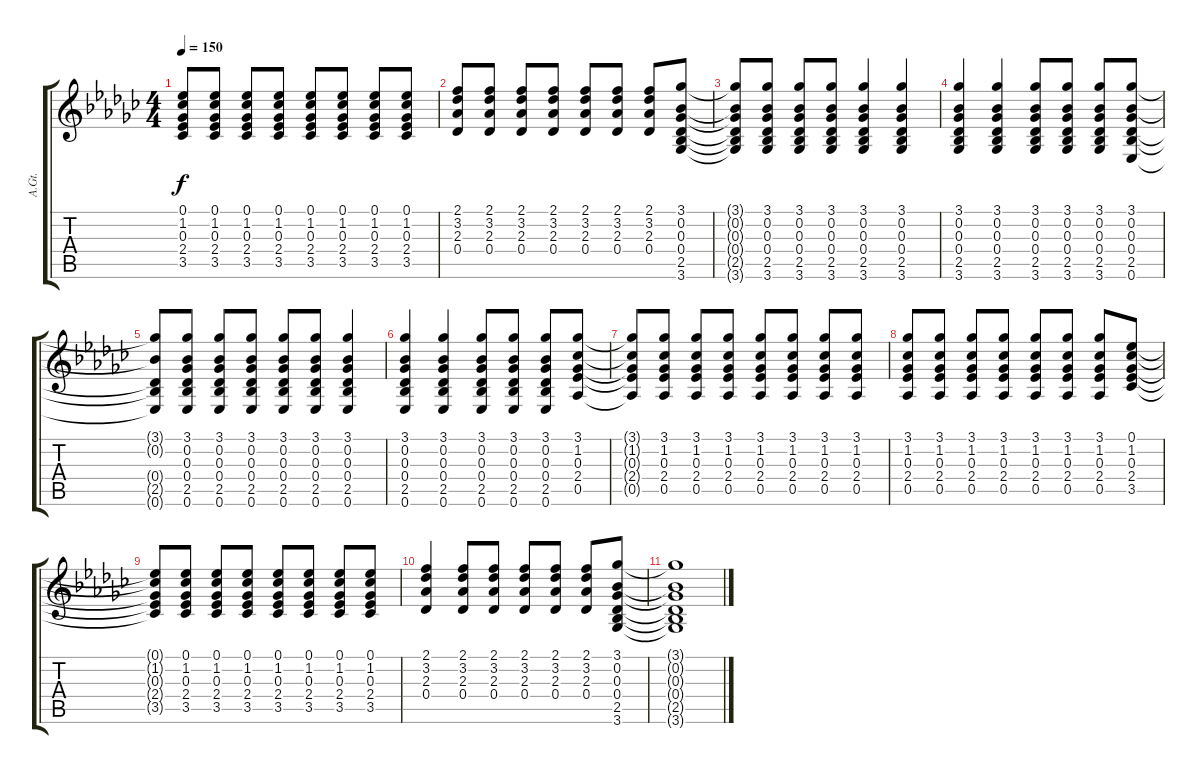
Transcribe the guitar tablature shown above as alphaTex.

\track ("A.Gt." "A.Gt.") {instrument acousticguitarsteel}
\staff {score tabs}
\tuning (Eb4 Bb3 Gb3 Db3 Ab2 Eb2) {hide}
\ts (4 4)
\tempo 150
\clef g2
\ks gb
(0.1{t} 1.2{t} 0.3{t} 2.4{t} 3.5{t}).8{dy f} (0.1 1.2 0.3 2.4 3.5).8 (0.1 1.2 0.3 2.4 3.5).8 (0.1 1.2 0.3 2.4 3.5).8 (0.1 1.2 0.3 2.4 3.5).8 (0.1 1.2 0.3 2.4 3.5).8 (0.1 1.2 0.3 2.4 3.5).8 (0.1 1.2 0.3 2.4 3.5).8 |
(2.1 3.2 2.3 0.4).8 (2.1 3.2 2.3 0.4).8 (2.1 3.2 2.3 0.4).8 (2.1 3.2 2.3 0.4).8 (2.1 3.2 2.3 0.4).8 (2.1 3.2 2.3 0.4).8 (2.1 3.2 2.3 0.4).8 (3.1 0.2 0.3 0.4 2.5 3.6).8 |
(3.1{t} 0.2{t} 0.3{t} 0.4{t} 2.5{t} 3.6{t}).8 (3.1 0.2 0.3 0.4 2.5 3.6).8 (3.1 0.2 0.3 0.4 2.5 3.6).8 (3.1 0.2 0.3 0.4 2.5 3.6).8 (3.1 0.2 0.3 0.4 2.5 3.6).4 (3.1 0.2 0.3 0.4 2.5 3.6).4 |
(3.1 0.2 0.3 0.4 2.5 3.6).4 (3.1 0.2 0.3 0.4 2.5 3.6).4 (3.1 0.2 0.3 0.4 2.5 3.6).8 (3.1 0.2 0.3 0.4 2.5 3.6).8 (3.1 0.2 0.3 0.4 2.5 3.6).8 (3.1 0.2 0.3 0.4 2.5 0.6).8 |
(3.1{t} 0.2{t} 0.4{t} 2.5{t} 0.6{t}).8 (3.1 0.2 0.3 0.4 2.5 0.6).8 (3.1 0.2 0.3 0.4 2.5 0.6).8 (3.1 0.2 0.3 0.4 2.5 0.6).8 (3.1 0.2 0.3 0.4 2.5 0.6).8 (3.1 0.2 0.3 0.4 2.5 0.6).8 (3.1 0.2 0.3 0.4 2.5 0.6).4 |
(3.1 0.2 0.3 0.4 2.5 0.6).4 (3.1 0.2 0.3 0.4 2.5 0.6).4 (3.1 0.2 0.3 0.4 2.5 0.6).8 (3.1 0.2 0.3 0.4 2.5 0.6).8 (3.1 0.2 0.3 0.4 2.5 0.6).8 (3.1 1.2 0.3 2.4 0.5).8 |
(3.1{t} 1.2{t} 0.3{t} 2.4{t} 0.5{t}).8 (3.1 1.2 0.3 2.4 0.5).8 (3.1 1.2 0.3 2.4 0.5).8 (3.1 1.2 0.3 2.4 0.5).8 (3.1 1.2 0.3 2.4 0.5).8 (3.1 1.2 0.3 2.4 0.5).8 (3.1 1.2 0.3 2.4 0.5).8 (3.1 1.2 0.3 2.4 0.5).8 |
(3.1 1.2 0.3 2.4 0.5).8 (3.1 1.2 0.3 2.4 0.5).8 (3.1 1.2 0.3 2.4 0.5).8 (3.1 1.2 0.3 2.4 0.5).8 (3.1 1.2 0.3 2.4 0.5).8 (3.1 1.2 0.3 2.4 0.5).8 (3.1 1.2 0.3 2.4 0.5).8 (0.1 1.2 0.3 2.4 3.5).8 |
(0.1{t} 1.2{t} 0.3{t} 2.4{t} 3.5{t}).8 (0.1 1.2 0.3 2.4 3.5).8 (0.1 1.2 0.3 2.4 3.5).8 (0.1 1.2 0.3 2.4 3.5).8 (0.1 1.2 0.3 2.4 3.5).8 (0.1 1.2 0.3 2.4 3.5).8 (0.1 1.2 0.3 2.4 3.5).8 (0.1 1.2 0.3 2.4 3.5).8 |
(2.1 3.2 2.3 0.4).4 (2.1 3.2 2.3 0.4).8 (2.1 3.2 2.3 0.4).8 (2.1 3.2 2.3 0.4).8 (2.1 3.2 2.3 0.4).8 (2.1 3.2 2.3 0.4).8 (3.1 0.2 0.3 0.4 2.5 3.6).8 |
(3.1{t} 0.2{t} 0.3{t} 0.4{t} 2.5{t} 3.6{t}).1
